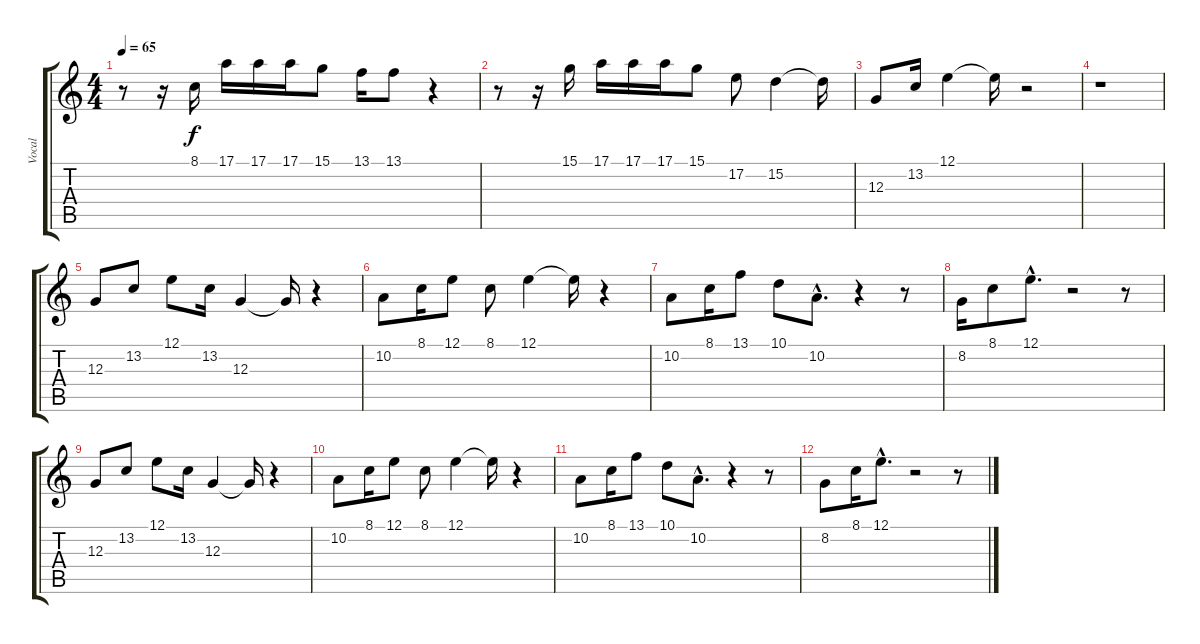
\track ("Vocal" "Vocal") {instrument tenorsax}
\staff {score tabs}
\tuning (E4 B3 G3 D3 A2 E2) {hide}
\ts (4 4)
\tempo 65
\clef g2
\ks c
r.8{dy f} r.16 8.1.16 17.1.16 17.1.16 17.1.16 15.1.8 13.1.16 13.1.8 r.4 |
r.8 r.16 15.1.16 17.1.16 17.1.16 17.1.16 15.1.8 17.2.8 15.2.4 15.2{t}.16 |
12.3.8 13.2.16 12.1.4 12.1{t}.16 r.2 |
r.1 |
12.3.8 13.2.8 12.1.8 13.2.16 12.3.4 12.3{t}.16 r.4 |
10.2.8 8.1.16 12.1.8 8.1.8 12.1.4 12.1{t}.16 r.4 |
10.2.8 8.1.16 13.1.8 10.1.8 10.2{hac}.8{d} r.4 r.8 |
8.2.16 8.1.8 12.1{hac}.8{d} r.2 r.8 |
12.3.8 13.2.8 12.1.8 13.2.16 12.3.4 12.3{t}.16 r.4 |
10.2.8 8.1.16 12.1.8 8.1.8 12.1.4 12.1{t}.16 r.4 |
10.2.8 8.1.16 13.1.8 10.1.8 10.2{hac}.8{d} r.4 r.8 |
8.2.8 8.1.16 12.1{hac}.8{d} r.2 r.8
